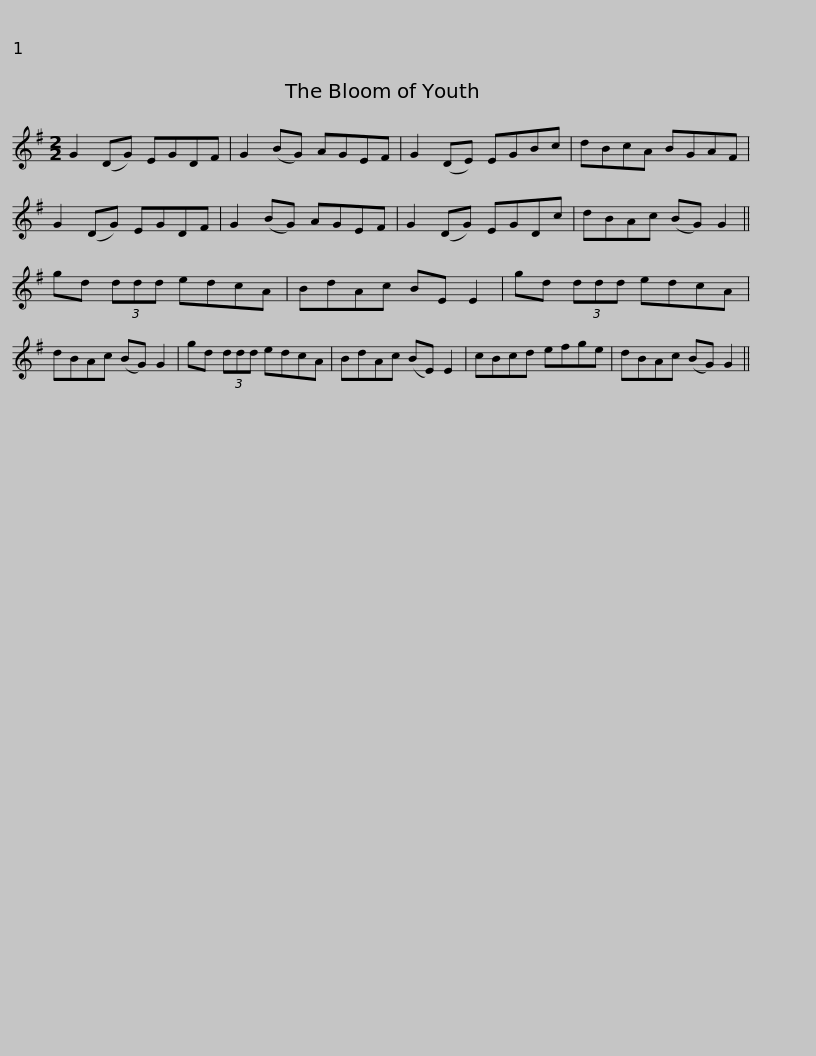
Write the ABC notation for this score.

X:1
L:1/8
M:2/2
I:linebreak $
K:G
V:1 treble
V:1
 G2 (DG) EGDF | G2 (BG) AGEF | G2 (DE) EGBc | dBcA BGAF | G2 (DG) EGDF | %5
 G2 (BG) AGEF |$ G2 (DG) EGDc | dBAc (BG) G2 || gd (3ddd edcA | BdAc BE E2 | %10
 gd (3ddd edcA | dBAc (BG) G2 |$ gd (3ddd edcA | BdAc (BE) E2 | cBcd efge | %15
 dBAc (BG) G2 || %16
